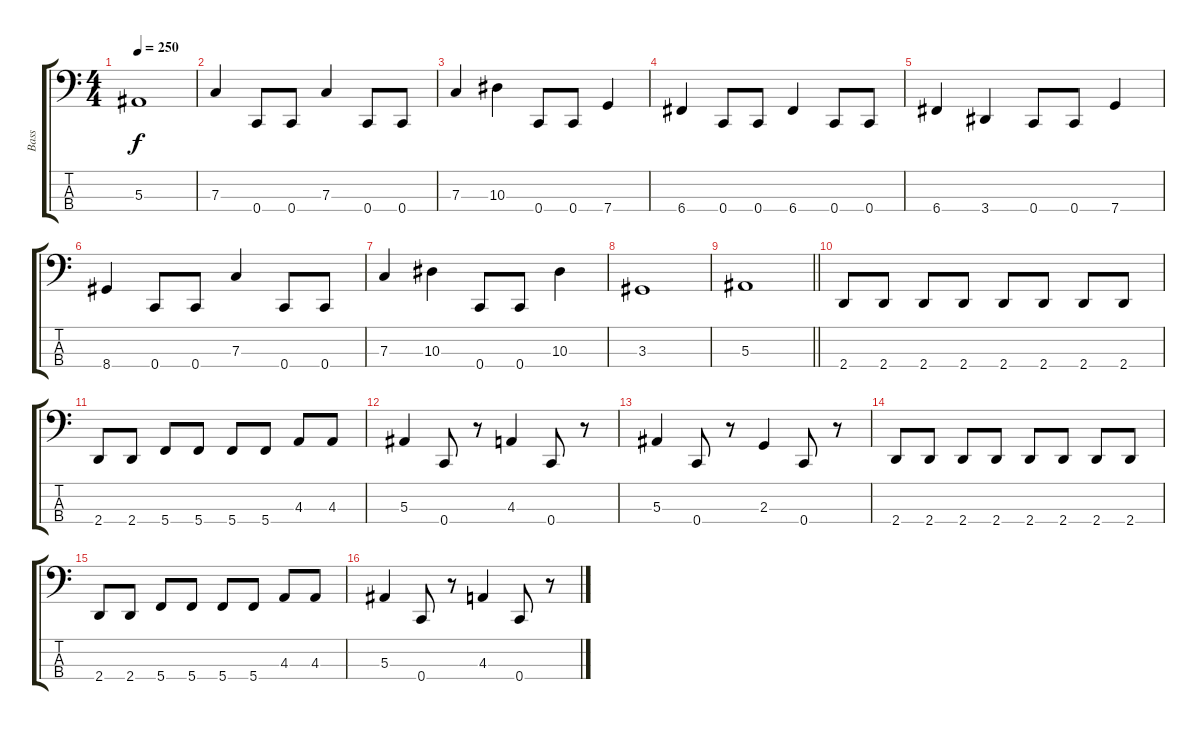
\track ("Bass" "Bass") {instrument electricbassfinger}
\staff {score tabs}
\tuning (Eb2 Bb1 F1 C1) {hide}
\ts (4 4)
\tempo 250
\clef f4
\ks c
5.3.1{dy f} |
7.3.4 0.4.8 0.4.8 7.3.4 0.4.8 0.4.8 |
7.3.4 10.3.4 0.4.8 0.4.8 7.4.4 |
6.4.4 0.4.8 0.4.8 6.4.4 0.4.8 0.4.8 |
6.4.4 3.4.4 0.4.8 0.4.8 7.4.4 |
8.4.4 0.4.8 0.4.8 7.3.4 0.4.8 0.4.8 |
7.3.4 10.3.4 0.4.8 0.4.8 10.3.4 |
3.3.1 |
\barLineRight lightlight
5.3.1 |
2.4.8 2.4.8 2.4.8 2.4.8 2.4.8 2.4.8 2.4.8 2.4.8 |
2.4.8 2.4.8 5.4.8 5.4.8 5.4.8 5.4.8 4.3.8 4.3.8 |
5.3.4 0.4.8 r.8 4.3.4 0.4.8 r.8 |
5.3.4 0.4.8 r.8 2.3.4 0.4.8 r.8 |
2.4.8 2.4.8 2.4.8 2.4.8 2.4.8 2.4.8 2.4.8 2.4.8 |
2.4.8 2.4.8 5.4.8 5.4.8 5.4.8 5.4.8 4.3.8 4.3.8 |
5.3.4 0.4.8 r.8 4.3.4 0.4.8 r.8
